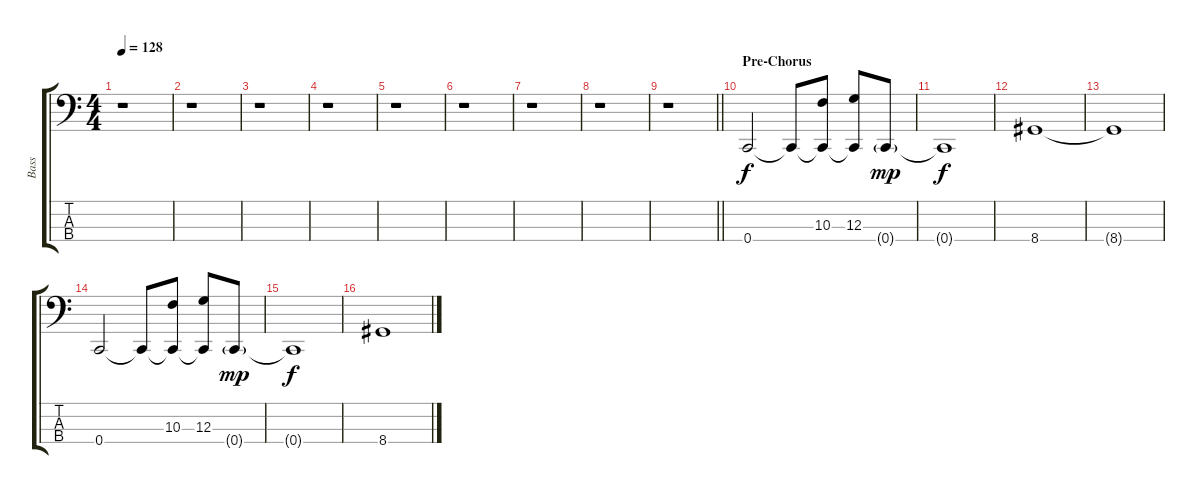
\track ("Bass" "Bass") {instrument electricbasspick}
\staff {score tabs}
\tuning (F2 C2 G1 C1) {hide}
\ts (4 4)
\tempo 128
\clef f4
\ks c
r.1{dy f} |
r.1 |
r.1 |
r.1 |
r.1 |
r.1 |
r.1 |
r.1 |
\barLineRight lightlight
r.1 |
\section ("" "Pre-Chorus")
0.4.2 0.4{t}.8 (10.3 0.4{t}).8 (12.3 0.4{t}).8 0.4{g}.8{dy mp} |
0.4{t}.1{dy f} |
8.4.1 |
8.4{t}.1 |
0.4.2 0.4{t}.8 (10.3 0.4{t}).8 (12.3 0.4{t}).8 0.4{g}.8{dy mp} |
0.4{t}.1{dy f} |
8.4.1
